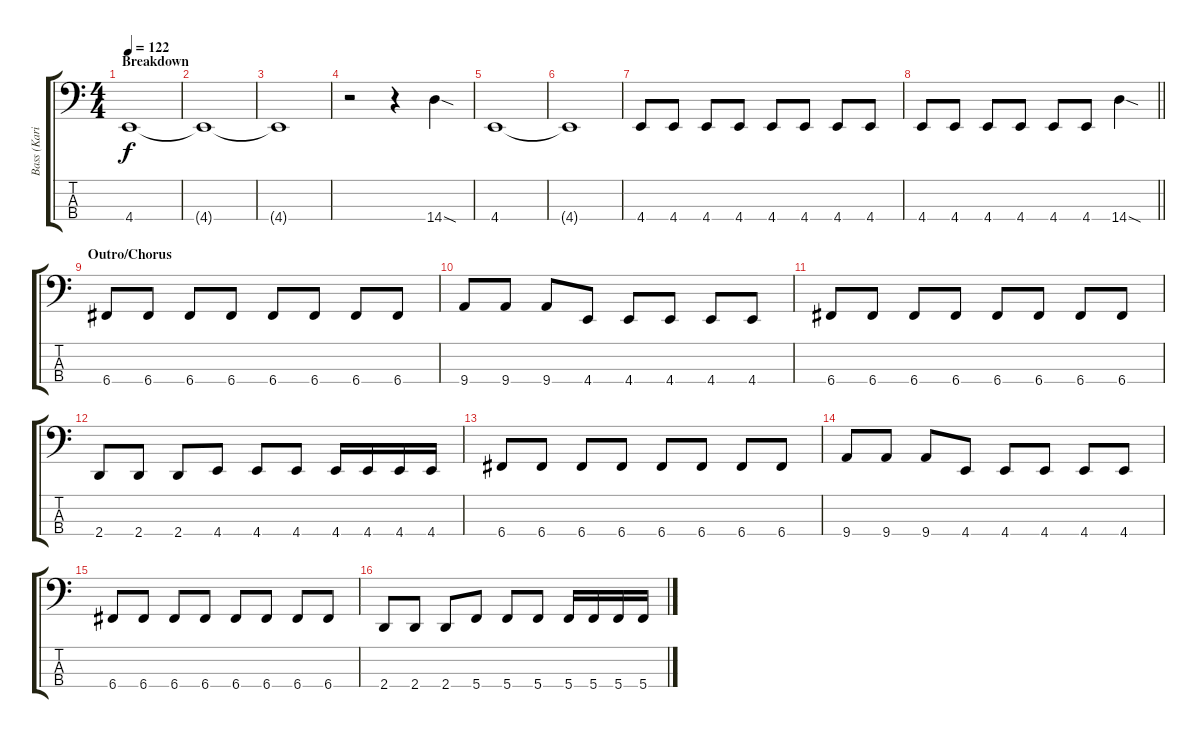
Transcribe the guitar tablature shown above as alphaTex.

\track ("Bass (Karin)" "Bass (Kari") {instrument electricbasspick}
\staff {score tabs}
\tuning (F2 C2 G1 C1) {hide}
\ts (4 4)
\section ("" "Breakdown")
\tempo 122
\clef f4
\ks c
4.4.1{dy f} |
4.4{t}.1 |
4.4{t}.1 |
r.2 r.4 14.4{sod}.4 |
4.4.1 |
4.4{t}.1 |
4.4.8 4.4.8 4.4.8 4.4.8 4.4.8 4.4.8 4.4.8 4.4.8 |
\barLineRight lightlight
4.4.8 4.4.8 4.4.8 4.4.8 4.4.8 4.4.8 14.4{sod}.4 |
\section ("" "Outro/Chorus")
6.4.8 6.4.8 6.4.8 6.4.8 6.4.8 6.4.8 6.4.8 6.4.8 |
9.4.8 9.4.8 9.4.8 4.4.8 4.4.8 4.4.8 4.4.8 4.4.8 |
6.4.8 6.4.8 6.4.8 6.4.8 6.4.8 6.4.8 6.4.8 6.4.8 |
2.4.8 2.4.8 2.4.8 4.4.8 4.4.8 4.4.8 4.4.16 4.4.16 4.4.16 4.4.16 |
6.4.8 6.4.8 6.4.8 6.4.8 6.4.8 6.4.8 6.4.8 6.4.8 |
9.4.8 9.4.8 9.4.8 4.4.8 4.4.8 4.4.8 4.4.8 4.4.8 |
6.4.8 6.4.8 6.4.8 6.4.8 6.4.8 6.4.8 6.4.8 6.4.8 |
2.4.8 2.4.8 2.4.8 5.4.8 5.4.8 5.4.8 5.4.16 5.4.16 5.4.16 5.4.16
